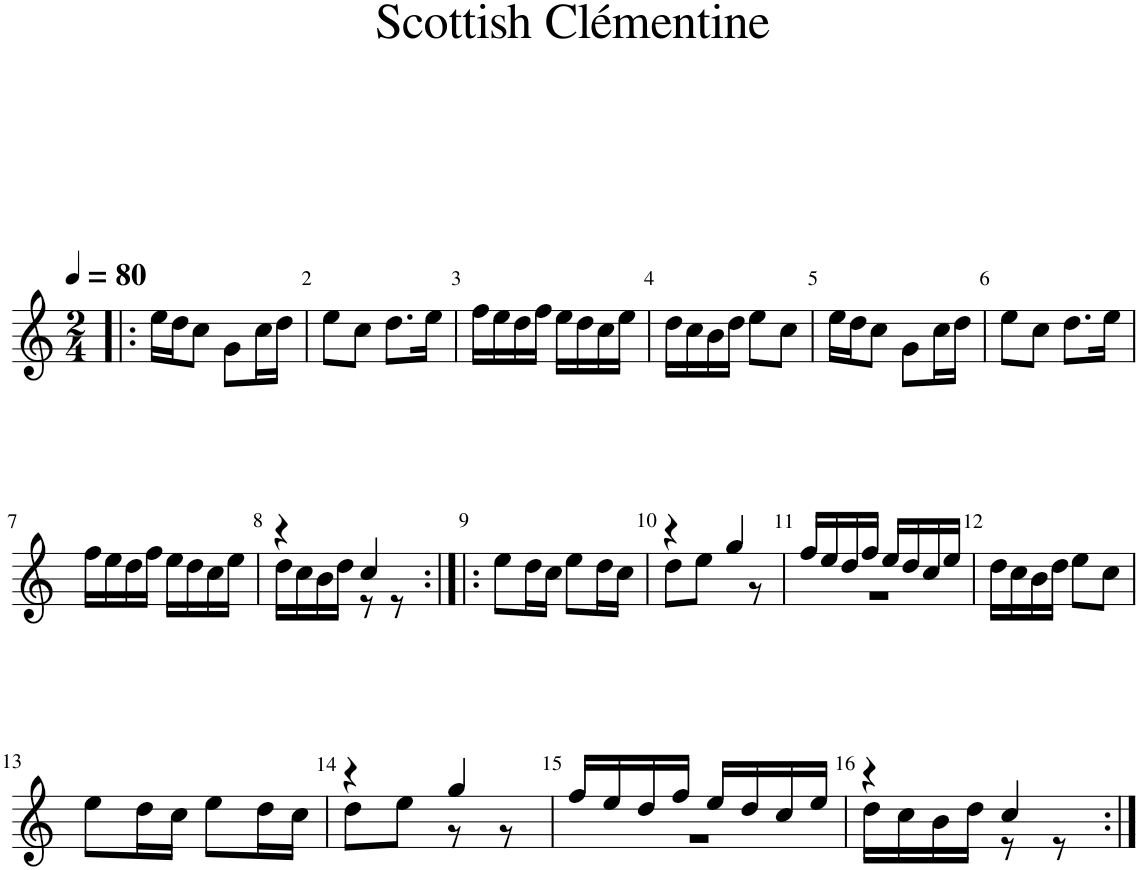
**kern
*part1
*staff1
*I"Violon
*I'Vln.
*clefG2
*k[]
*M2/4
*MM80
=1!|:
16ee\LL
16dd\J
8cc\J
8g\L
16cc\L
16dd\JJ
=2
8ee\L
8cc\J
8.dd\L
16ee\Jk
=3
16ff\LL
16ee\
16dd\
16ff\JJ
16ee\LL
16dd\
16cc\
16ee\JJ
=4
16dd\LL
16cc\
16b\
16dd\JJ
8ee\L
8cc\J
=5
16ee\LL
16dd\J
8cc\J
8g\L
16cc\L
16dd\JJ
=6
8ee\L
8cc\J
8.dd\L
16ee\Jk
!!LO:LB:g=z
=7
16ff\LL
16ee\
16dd\
16ff\JJ
16ee\LL
16dd\
16cc\
16ee\JJ
=8
*^
4r	16dd\LL
.	16cc\
.	16b\
.	16dd\JJ
4cc/	8r
.	8r
*v	*v
=9:|!|:
8ee\L
16dd\L
16cc\JJ
8ee\L
16dd\L
16cc\JJ
=10
*^
4r	8dd\L
.	8ee\J
4gg/	8ryy
.	8r
=11	=11
16ff/LL	2r
16ee/	.
16dd/	.
16ff/JJ	.
16ee/LL	.
16dd/	.
16cc/	.
16ee/JJ	.
*v	*v
=12
16dd\LL
16cc\
16b\
16dd\JJ
8ee\L
8cc\J
!!LO:LB:g=z
=13
8ee\L
16dd\L
16cc\JJ
8ee\L
16dd\L
16cc\JJ
=14
*^
4r	8dd\L
.	8ee\J
4gg/	8r
.	8r
=15	=15
16ff/LL	2r
16ee/	.
16dd/	.
16ff/JJ	.
16ee/LL	.
16dd/	.
16cc/	.
16ee/JJ	.
=16	=16
4r	16dd\LL
.	16cc\
.	16b\
.	16dd\JJ
4cc/	8r
.	8r
*v	*v
=:|!
*-
